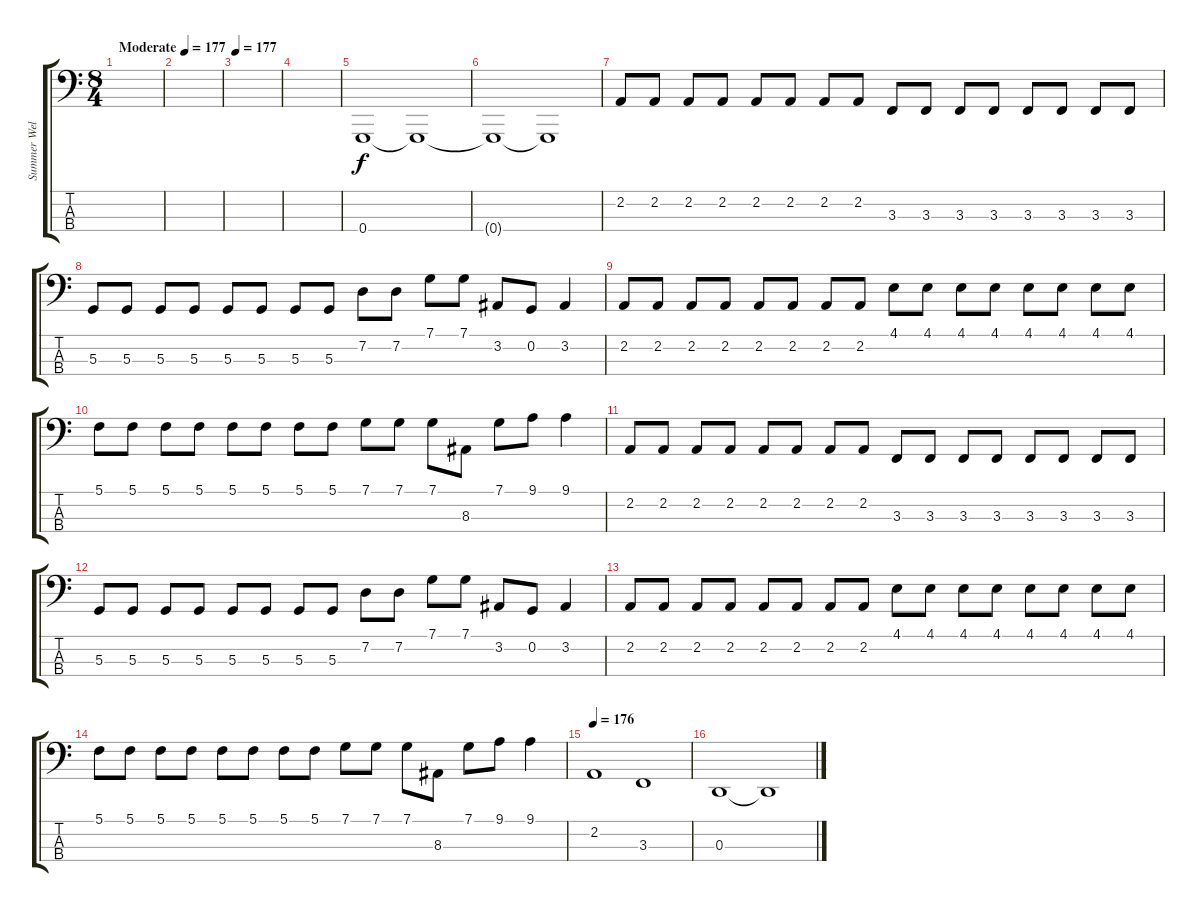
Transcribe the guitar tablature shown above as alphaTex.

\track ("Summer Welch" "Summer Wel") {instrument electricbassfinger}
\staff {score tabs}
\tuning (C2 G1 D1 G0) {hide}
\ts (8 4)
\tempo (177 "Moderate")
\tempo 175
\tempo (177 "Moderate")
\clef f4
\ks c
|
|
\tempo 177
|
|
0.4.1 0.4{t}.1 |
0.4{t}.1 0.4{t}.1 |
2.2.8 2.2.8 2.2.8 2.2.8 2.2.8 2.2.8 2.2.8 2.2.8 3.3.8 3.3.8 3.3.8 3.3.8 3.3.8 3.3.8 3.3.8 3.3.8 |
5.3.8 5.3.8 5.3.8 5.3.8 5.3.8 5.3.8 5.3.8 5.3.8 7.2.8 7.2.8 7.1.8 7.1.8 3.2.8 0.2.8 3.2.4 |
2.2.8 2.2.8 2.2.8 2.2.8 2.2.8 2.2.8 2.2.8 2.2.8 4.1.8 4.1.8 4.1.8 4.1.8 4.1.8 4.1.8 4.1.8 4.1.8 |
5.1.8 5.1.8 5.1.8 5.1.8 5.1.8 5.1.8 5.1.8 5.1.8 7.1.8 7.1.8 7.1.8 8.3.8 7.1.8 9.1.8 9.1.4 |
2.2.8 2.2.8 2.2.8 2.2.8 2.2.8 2.2.8 2.2.8 2.2.8 3.3.8 3.3.8 3.3.8 3.3.8 3.3.8 3.3.8 3.3.8 3.3.8 |
5.3.8 5.3.8 5.3.8 5.3.8 5.3.8 5.3.8 5.3.8 5.3.8 7.2.8 7.2.8 7.1.8 7.1.8 3.2.8 0.2.8 3.2.4 |
2.2.8 2.2.8 2.2.8 2.2.8 2.2.8 2.2.8 2.2.8 2.2.8 4.1.8 4.1.8 4.1.8 4.1.8 4.1.8 4.1.8 4.1.8 4.1.8 |
5.1.8 5.1.8 5.1.8 5.1.8 5.1.8 5.1.8 5.1.8 5.1.8 7.1.8 7.1.8 7.1.8 8.3.8 7.1.8 9.1.8 9.1.4 |
\tempo 176
2.2.1 3.3.1 |
0.3.1 0.3{t}.1
